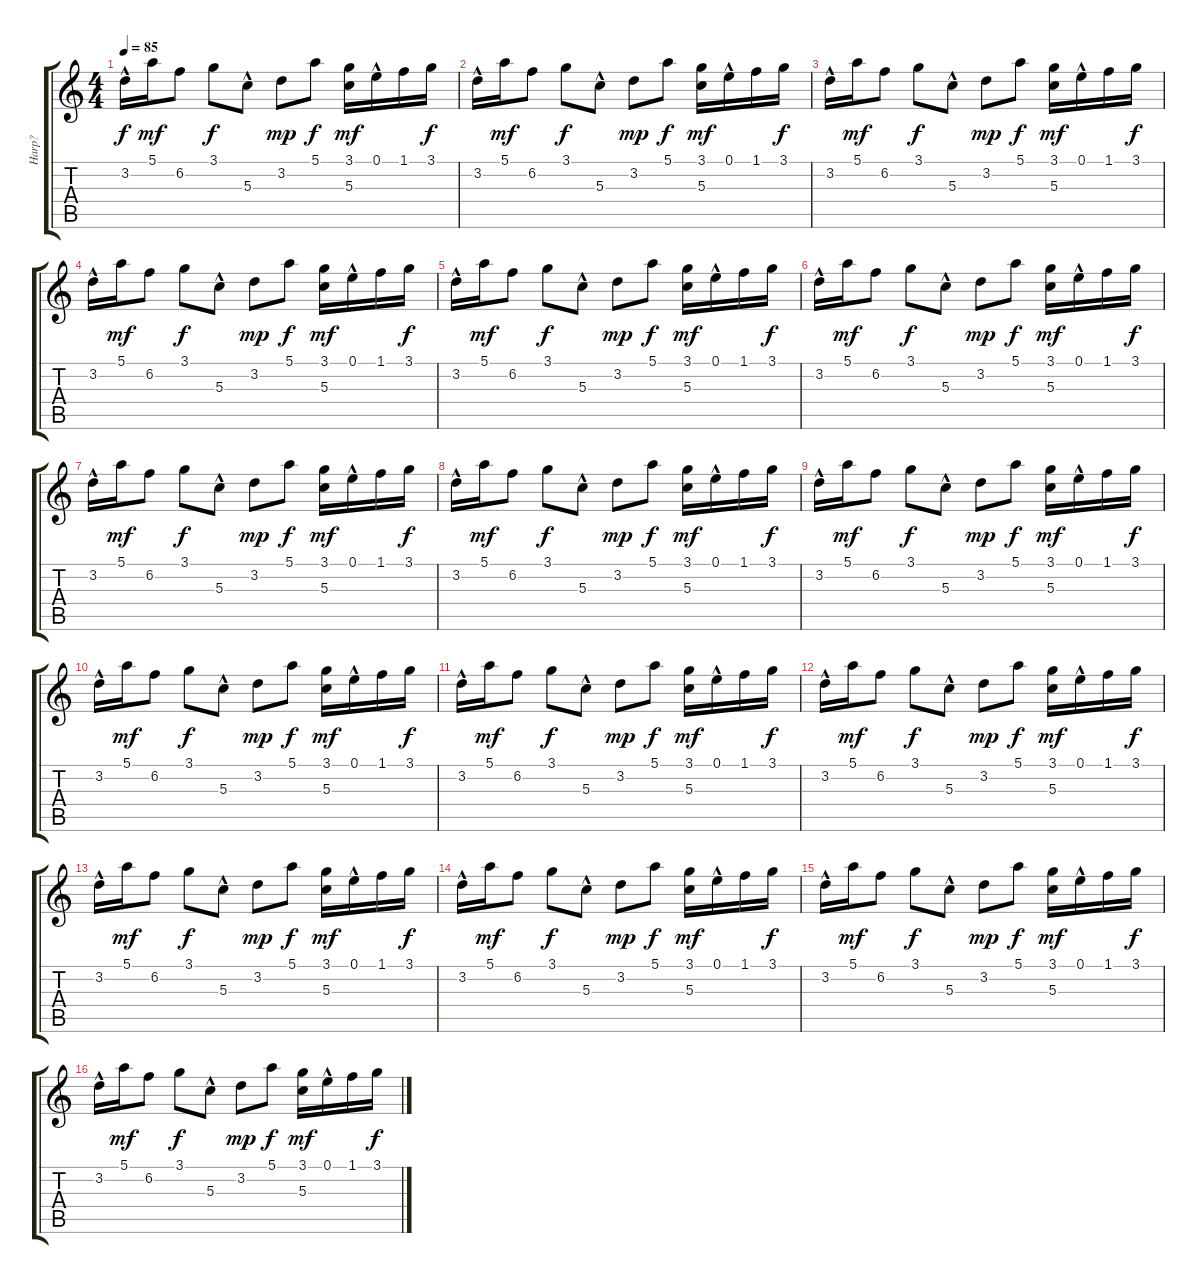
\track ("Harp?" "Harp?") {instrument electricguitarjazz}
\staff {score tabs}
\tuning (E4 B3 G3 D3 A2 E2) {hide}
\ts (4 4)
\tempo 85
\clef g2
\ks c
3.2{hac}.16{dy f} 5.1.16{dy mf} 6.2.8 3.1.8{dy f} 5.3{hac}.8 3.2.8{dy mp} 5.1.8{dy f} (3.1 5.3).16{dy mf} 0.1{hac}.16 1.1.16 3.1.16{dy f} |
3.2{hac}.16 5.1.16{dy mf} 6.2.8 3.1.8{dy f} 5.3{hac}.8 3.2.8{dy mp} 5.1.8{dy f} (3.1 5.3).16{dy mf} 0.1{hac}.16 1.1.16 3.1.16{dy f} |
3.2{hac}.16 5.1.16{dy mf} 6.2.8 3.1.8{dy f} 5.3{hac}.8 3.2.8{dy mp} 5.1.8{dy f} (3.1 5.3).16{dy mf} 0.1{hac}.16 1.1.16 3.1.16{dy f} |
3.2{hac}.16 5.1.16{dy mf} 6.2.8 3.1.8{dy f} 5.3{hac}.8 3.2.8{dy mp} 5.1.8{dy f} (3.1 5.3).16{dy mf} 0.1{hac}.16 1.1.16 3.1.16{dy f} |
3.2{hac}.16 5.1.16{dy mf} 6.2.8 3.1.8{dy f} 5.3{hac}.8 3.2.8{dy mp} 5.1.8{dy f} (3.1 5.3).16{dy mf} 0.1{hac}.16 1.1.16 3.1.16{dy f} |
3.2{hac}.16 5.1.16{dy mf} 6.2.8 3.1.8{dy f} 5.3{hac}.8 3.2.8{dy mp} 5.1.8{dy f} (3.1 5.3).16{dy mf} 0.1{hac}.16 1.1.16 3.1.16{dy f} |
3.2{hac}.16 5.1.16{dy mf} 6.2.8 3.1.8{dy f} 5.3{hac}.8 3.2.8{dy mp} 5.1.8{dy f} (3.1 5.3).16{dy mf} 0.1{hac}.16 1.1.16 3.1.16{dy f} |
3.2{hac}.16 5.1.16{dy mf} 6.2.8 3.1.8{dy f} 5.3{hac}.8 3.2.8{dy mp} 5.1.8{dy f} (3.1 5.3).16{dy mf} 0.1{hac}.16 1.1.16 3.1.16{dy f} |
3.2{hac}.16 5.1.16{dy mf} 6.2.8 3.1.8{dy f} 5.3{hac}.8 3.2.8{dy mp} 5.1.8{dy f} (3.1 5.3).16{dy mf} 0.1{hac}.16 1.1.16 3.1.16{dy f} |
3.2{hac}.16 5.1.16{dy mf} 6.2.8 3.1.8{dy f} 5.3{hac}.8 3.2.8{dy mp} 5.1.8{dy f} (3.1 5.3).16{dy mf} 0.1{hac}.16 1.1.16 3.1.16{dy f} |
3.2{hac}.16 5.1.16{dy mf} 6.2.8 3.1.8{dy f} 5.3{hac}.8 3.2.8{dy mp} 5.1.8{dy f} (3.1 5.3).16{dy mf} 0.1{hac}.16 1.1.16 3.1.16{dy f} |
3.2{hac}.16 5.1.16{dy mf} 6.2.8 3.1.8{dy f} 5.3{hac}.8 3.2.8{dy mp} 5.1.8{dy f} (3.1 5.3).16{dy mf} 0.1{hac}.16 1.1.16 3.1.16{dy f} |
3.2{hac}.16 5.1.16{dy mf} 6.2.8 3.1.8{dy f} 5.3{hac}.8 3.2.8{dy mp} 5.1.8{dy f} (3.1 5.3).16{dy mf} 0.1{hac}.16 1.1.16 3.1.16{dy f} |
3.2{hac}.16 5.1.16{dy mf} 6.2.8 3.1.8{dy f} 5.3{hac}.8 3.2.8{dy mp} 5.1.8{dy f} (3.1 5.3).16{dy mf} 0.1{hac}.16 1.1.16 3.1.16{dy f} |
3.2{hac}.16 5.1.16{dy mf} 6.2.8 3.1.8{dy f} 5.3{hac}.8 3.2.8{dy mp} 5.1.8{dy f} (3.1 5.3).16{dy mf} 0.1{hac}.16 1.1.16 3.1.16{dy f} |
3.2{hac}.16 5.1.16{dy mf} 6.2.8 3.1.8{dy f} 5.3{hac}.8 3.2.8{dy mp} 5.1.8{dy f} (3.1 5.3).16{dy mf} 0.1{hac}.16 1.1.16 3.1.16{dy f}
